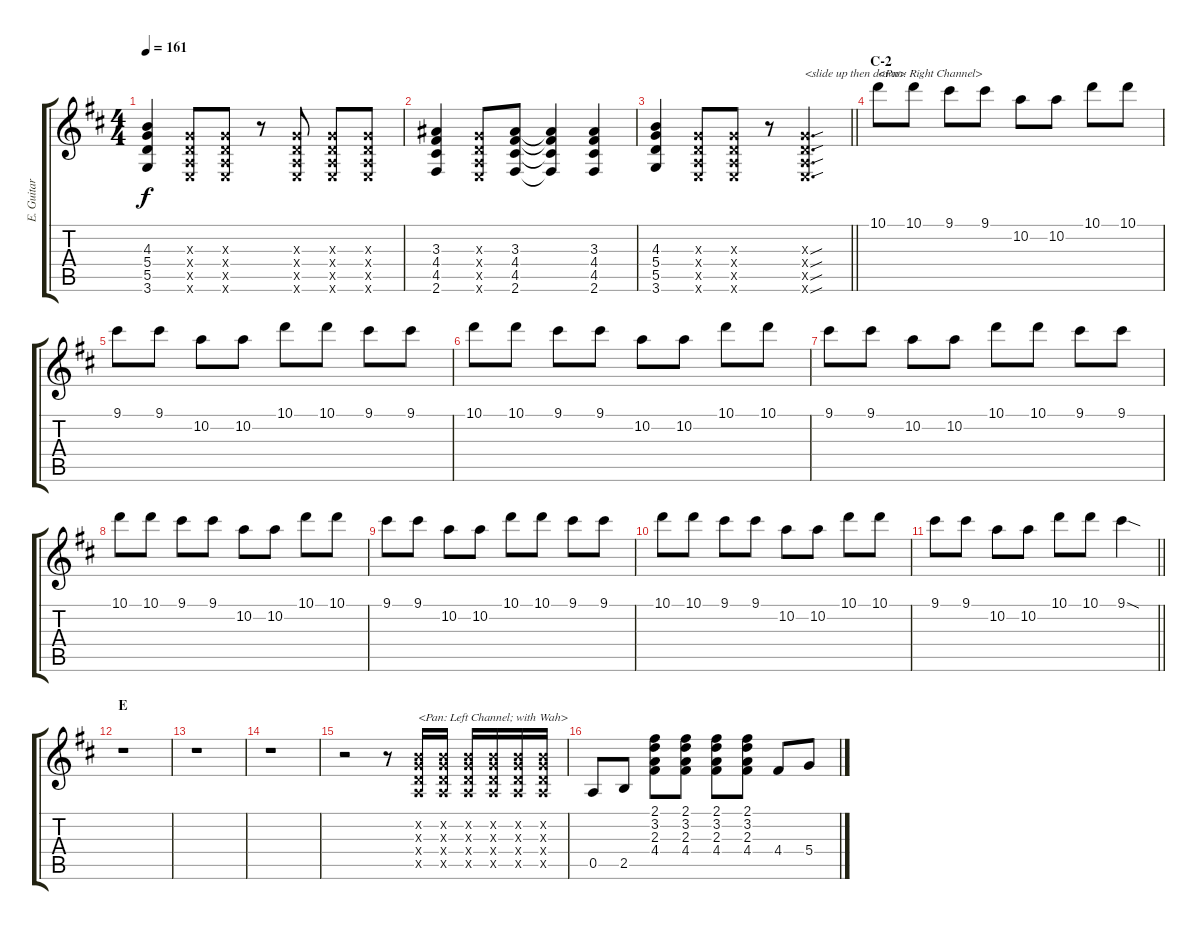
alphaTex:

\track ("E. Guitar II" "E. Guitar ") {instrument overdrivenguitar}
\staff {score tabs}
\tuning (E4 B3 G3 D3 A2 E2) {hide}
\ts (4 4)
\tempo 161
\clef g2
\ks d
(4.3 5.4 5.5 3.6).4{dy f} (0.3{x} 0.4{x} 0.5{x} 0.6{x}).8 (0.3{x} 0.4{x} 0.5{x} 0.6{x}).8 r.8 (0.3{x} 0.4{x} 0.5{x} 0.6{x}).8 (0.3{x} 0.4{x} 0.5{x} 0.6{x}).8 (0.3{x} 0.4{x} 0.5{x} 0.6{x}).8 |
(3.3 4.4 4.5 2.6).4 (0.3{x} 0.4{x} 0.5{x} 0.6{x}).8 (3.3 4.4 4.5 2.6).8 (3.3{t} 4.4{t} 4.5{t} 2.6{t}).4 (3.3 4.4 4.5 2.6).4 |
\barLineRight lightlight
(4.3 5.4 5.5 3.6).4 (0.3{x} 0.4{x} 0.5{x} 0.6{x}).8 (0.3{x} 0.4{x} 0.5{x} 0.6{x}).8 r.8 (0.3{sou x} 0.4{sou x} 0.5{sou x} 0.6{sou x}).4{d txt "<slide up then down>"} |
\section ("" "C-2")
10.1.8{txt "<Pan: Right Channel>" balance 15} 10.1.8 9.1.8 9.1.8 10.2.8 10.2.8 10.1.8 10.1.8 |
9.1.8 9.1.8 10.2.8 10.2.8 10.1.8 10.1.8 9.1.8 9.1.8 |
10.1.8 10.1.8 9.1.8 9.1.8 10.2.8 10.2.8 10.1.8 10.1.8 |
9.1.8 9.1.8 10.2.8 10.2.8 10.1.8 10.1.8 9.1.8 9.1.8 |
10.1.8 10.1.8 9.1.8 9.1.8 10.2.8 10.2.8 10.1.8 10.1.8 |
9.1.8 9.1.8 10.2.8 10.2.8 10.1.8 10.1.8 9.1.8 9.1.8 |
10.1.8 10.1.8 9.1.8 9.1.8 10.2.8 10.2.8 10.1.8 10.1.8 |
\barLineRight lightlight
9.1.8 9.1.8 10.2.8 10.2.8 10.1.8 10.1.8 9.1{sod}.4 |
\section ("" "E")
r.1 |
r.1 |
r.1 |
r.2 r.8 (0.2{x} 0.3{x} 0.4{x} 0.5{x}).16{txt "<Pan: Left Channel; with Wah>" balance 1} (0.2{x} 0.3{x} 0.4{x} 0.5{x}).16 (0.2{x} 0.3{x} 0.4{x} 0.5{x}).16 (0.2{x} 0.3{x} 0.4{x} 0.5{x}).16 (0.2{x} 0.3{x} 0.4{x} 0.5{x}).16 (0.2{x} 0.3{x} 0.4{x} 0.5{x}).16 |
0.5.8 2.5.8 (2.1 3.2 2.3 4.4).8 (2.1 3.2 2.3 4.4).8 (2.1 3.2 2.3 4.4).8 (2.1 3.2 2.3 4.4).8 4.4.8 5.4.8
